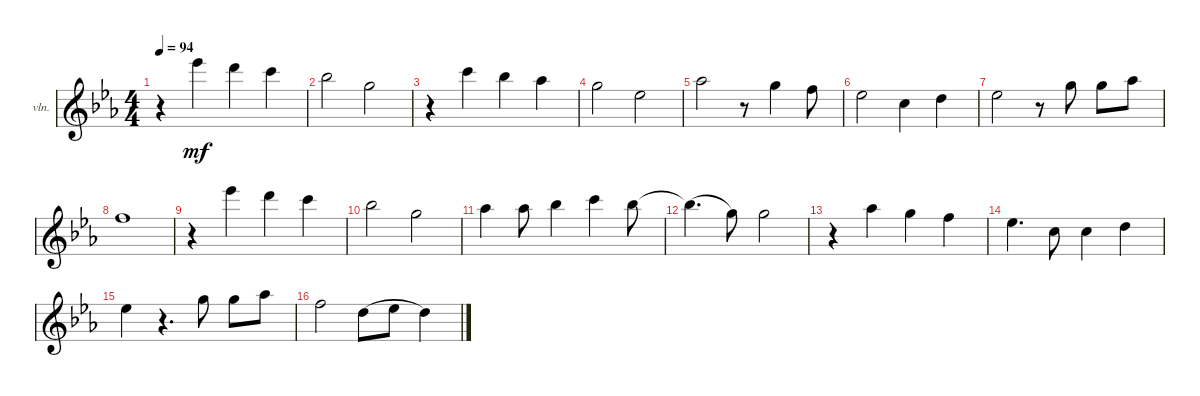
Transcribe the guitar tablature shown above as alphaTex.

\defaultSystemsLayout 4
\bracketExtendMode groupsimilarinstruments
\firstSystemTrackNameOrientation horizontal
\otherSystemsTrackNameOrientation horizontal
\track ("voice-flute" "vln.") {defaultSystemsLayout 4 instrument flute}
\staff {score}
\tuning (E4 B3 G3 D3 A2 E2)
\ts (4 4)
\tempo 94
\clef g2
\scale
1.19394
\ks cminor
r.4{dy mf beam Down} 23.1{acc b}.4{beam Down} 22.1{acc forcenatural}.4{beam Down} 20.1{acc forcenatural}.4{beam Down} |
\scale
0.935354 23.2{acc b}.2{beam Down} 15.1{acc forcenatural}.2{beam Down} |
\scale
0.935354 r.4{beam Down} 20.1{acc forcenatural}.4{beam Down} 18.1{acc b}.4{beam Down} 16.1{acc b}.4{beam Down} |
\scale
0.935354 20.2{acc forcenatural}.2{beam Down} 11.1{acc b}.2{beam Down} |
\scale
1.19394 30.4{acc b}.2{beam Down} r.8{beam Down} 15.1{acc forcenatural}.4{beam Down} 13.1{acc forcenatural}.8{beam Down} |
\scale
0.935354 11.1{acc b}.2{beam Down} 8.1{acc forcenatural}.4{beam Down} 15.2{acc forcenatural}.4{beam Down} |
\scale
0.935354 11.1{acc b}.2{beam Down} r.8{beam Down} 15.1{acc forcenatural}.8{beam Down} 15.1{acc forcenatural}.8{beam Down} 16.1{acc b}.8{beam Down} |
\scale
0.935354 13.1{acc forcenatural}.1{beam Down} |
\scale
1.19394 r.4{beam Down} 23.1{acc b}.4{beam Down} 22.1{acc forcenatural}.4{beam Down} 20.1{acc forcenatural}.4{beam Down} |
\scale
0.935354 23.2{acc b}.2{beam Down} 15.1{acc forcenatural}.2{beam Down} |
\scale
0.935354 16.1{acc b}.4{beam Down} 16.1{acc b}.8{beam Down} 18.1{acc b}.4{beam Down} 20.1{acc forcenatural}.4{beam Down} 18.1{acc b}.8{beam Down} |
\scale
0.935354 18.1{t acc b}.4{d legatoorigin beam Down} 20.2{acc forcenatural}.8{beam Down} 15.1{acc forcenatural}.2{beam Down} |
\scale
1.19394 r.4{beam Down} 16.1{acc b}.4{beam Down} 15.1{acc forcenatural}.4{beam Down} 13.1{acc forcenatural}.4{beam Down} |
\scale
0.935354 11.1{acc b}.4{d beam Down} 8.1{acc forcenatural}.8{beam Down} 8.1{acc forcenatural}.4{beam Down} 10.1{acc forcenatural}.4{beam Down} |
\scale
0.935354 11.1{acc b}.4{beam Down} r.4{d beam Down} 15.1{acc forcenatural}.8{beam Down} 15.1{acc forcenatural}.8{beam Down} 16.1{acc b}.8{beam Down} |
\scale
0.935354 18.2{acc forcenatural}.2{beam Down} 10.1{acc forcenatural}.8{legatoorigin beam Down} 11.1{acc b}.8{legatoorigin beam Down} 10.1{acc forcenatural}.4{beam Down}
